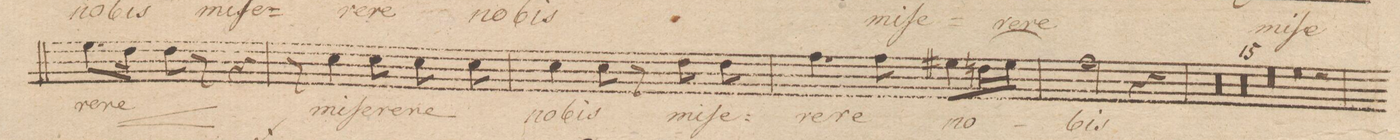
**kern	**text	**dynam
*I"Alto Solo	*	*
*clefC3	*	*
*k[b-e-a-]	*	*
*M3/4	*	*
8.f\L	-re-	.
16e-\Jk	-re	.
8e-\	.	.
8r	.	.
4r	.	.
=33	=33	=33
8r	.	.
4d\	mi-	.
8d\	-sere-	.
8d\	-re	.
8d\	.	.
=34	=34	=34
4d\	no-	.
8d\	-bis	.
8r	.	.
8e-\	mi-	.
8e-\	-se-	.
=35	=35	=35
4.g\	-re-	.
8g\	-re	.
8f#X\L	no-	.
(16en\L	.	.
16f#\JJ)	.	.
=36	=36	=36
2g\	-bis.	.
4r	.	.
=37	=37	=37
0.r	.	.
=38	=38	=38
=39	=39	=39
=40	=40	=40
=41	=41	=41
0.r	.	.
=42	=42	=42
=43	=43	=43
=44	=44	=44
=45	=45	=45
0.r	.	.
=46	=46	=46
=47	=47	=47
=48	=48	=48
=49	=49	=49
1.r	.	.
=50	=50	=50
=51	=51	=51
2.ryy	.	.
=52	=52	=52
2.r	.	.
=53	=53	=53
*-	*-	*-
